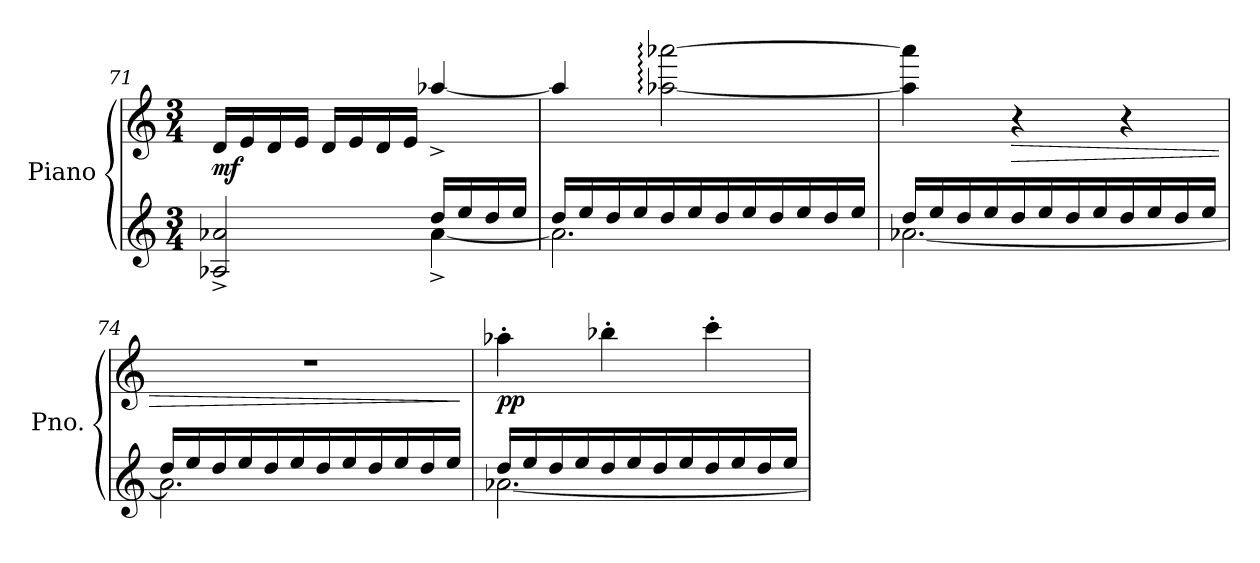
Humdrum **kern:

**kern	**kern	**dynam
*part1	*part1	*part1
*staff2	*staff1	*staff1/2
*I"Piano	*	*
*I'Pno.	*	*
!!LO:PB:g=z
*clefG2	*clefG2	*
*k[]	*k[]	*
*M3/4	*M3/4	*
=71	=71	=71
*^	*	*
!	!	!	!LO:DY:b
2A-X/^ 2a-X/^	2ryy	(<16d/LL	mf
.	.	16e/	.
.	.	16d/	.
.	.	16e/JJ	.
.	.	16d/LL	.
.	.	16e/	.
.	.	16d/	.
.	.	16e/JJ	.
16dd/LL	[4a-^\	[4aa-X^/	.
16ee/	.	.	.
16dd/	.	.	.
16ee/JJ)	.	.	.
=72	=72	=72	=72
16dd/LL	2.a-\]	4aa-/]	.
16ee/	.	.	.
16dd/	.	.	.
16ee/	.	.	.
16dd/	.	[2aa-X\: [2aaa-X\:	.
16ee/	.	.	.
16dd/	.	.	.
16ee/	.	.	.
16dd/	.	.	.
16ee/	.	.	.
16dd/	.	.	.
16ee/JJ	.	.	.
=73	=73	=73	=73
16dd/LL	[2.a-X\	4aa-\] 4aaa-\]	.
16ee/	.	.	.
16dd/	.	.	.
16ee/	.	.	.
!	!	!	!LO:HP:b
16dd/	.	4r	>
16ee/	.	.	.
16dd/	.	.	.
16ee/	.	.	.
16dd/	.	4r	.
16ee/	.	.	.
16dd/	.	.	.
16ee/JJ	.	.	.
!!LO:PB:g=z
=74	=74	=74	=74
16dd/LL	2.a-\]	2.r	.
16ee/	.	.	.
16dd/	.	.	.
16ee/	.	.	.
16dd/	.	.	.
16ee/	.	.	.
16dd/	.	.	.
16ee/	.	.	.
16dd/	.	.	.
16ee/	.	.	.
16dd/	.	.	.
16ee/JJ	.	.	.
*v	*v	*	*
.	.	]
=75	=75	=75
*^	*	*
!	!	!	!LO:DY:b
16dd/LL	[2.a-X\	4aa-X'\	pp
16ee/	.	.	.
16dd/	.	.	.
16ee/	.	.	.
16dd/	.	4bb-X'\	.
16ee/	.	.	.
16dd/	.	.	.
16ee/	.	.	.
16dd/	.	4ccc'\	.
16ee/	.	.	.
16dd/	.	.	.
16ee/JJ	.	.	.
*v	*v	*	*
=	=	=
*-	*-	*-
